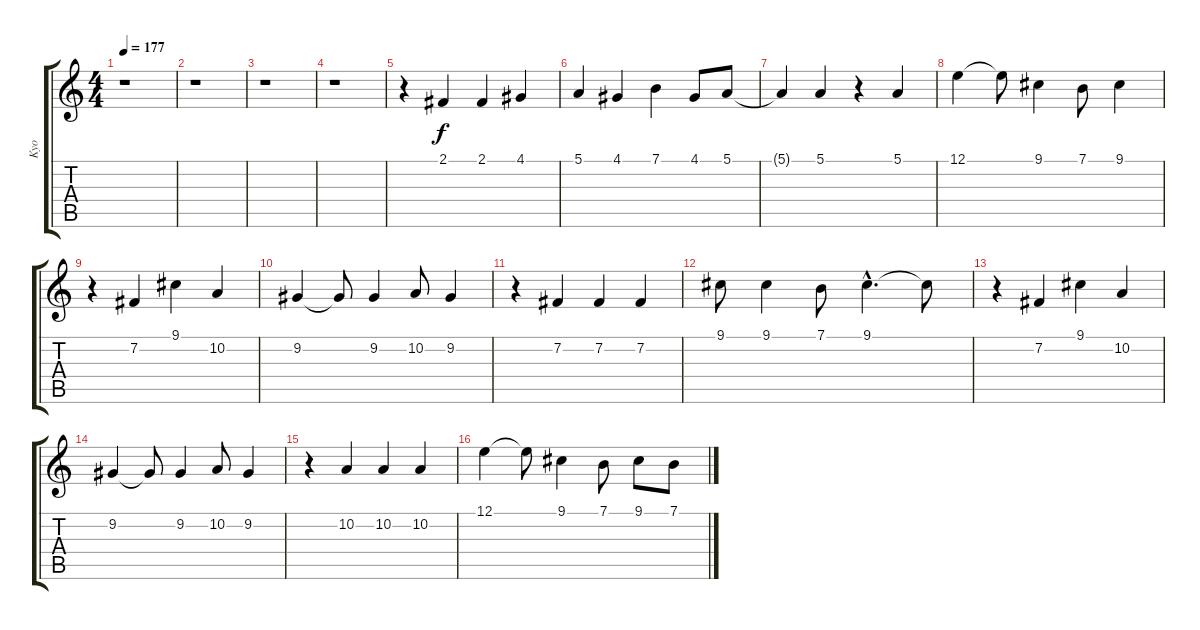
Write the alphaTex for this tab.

\track ("Kyo" "Kyo") {instrument stringensemble1}
\staff {score tabs}
\tuning (E4 B3 G3 D3 A2 E2) {hide}
\ts (4 4)
\tempo 177
\clef g2
\ks c
r.1{dy f} |
r.1 |
r.1 |
r.1 |
r.4 2.1.4 2.1.4 4.1.4 |
5.1.4 4.1.4 7.1.4 4.1.8 5.1.8 |
5.1{t}.4 5.1.4 r.4 5.1.4 |
12.1.4 12.1{t}.8 9.1.4 7.1.8 9.1.4 |
r.4 7.2.4 9.1.4 10.2.4 |
9.2.4 9.2{t}.8 9.2.4 10.2.8 9.2.4 |
r.4 7.2.4 7.2.4 7.2.4 |
9.1.8 9.1.4 7.1.8 9.1{hac}.4{d} 9.1{t}.8 |
r.4 7.2.4 9.1.4 10.2.4 |
9.2.4 9.2{t}.8 9.2.4 10.2.8 9.2.4 |
r.4 10.2.4 10.2.4 10.2.4 |
12.1.4 12.1{t}.8 9.1.4 7.1.8 9.1.8 7.1.8
